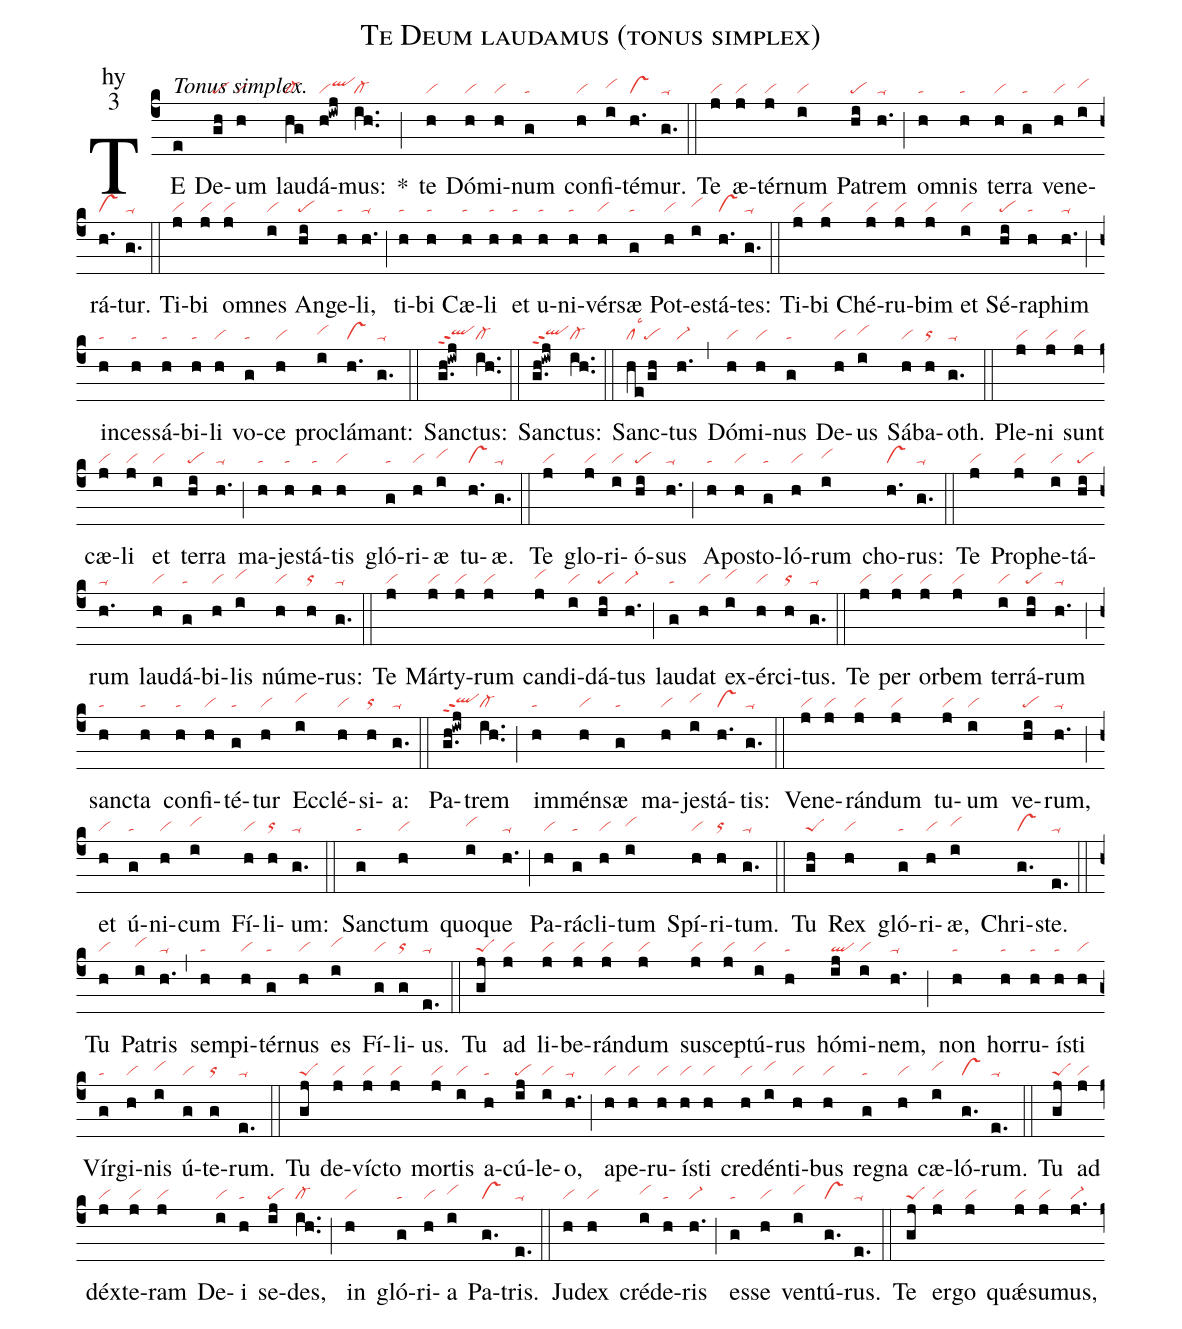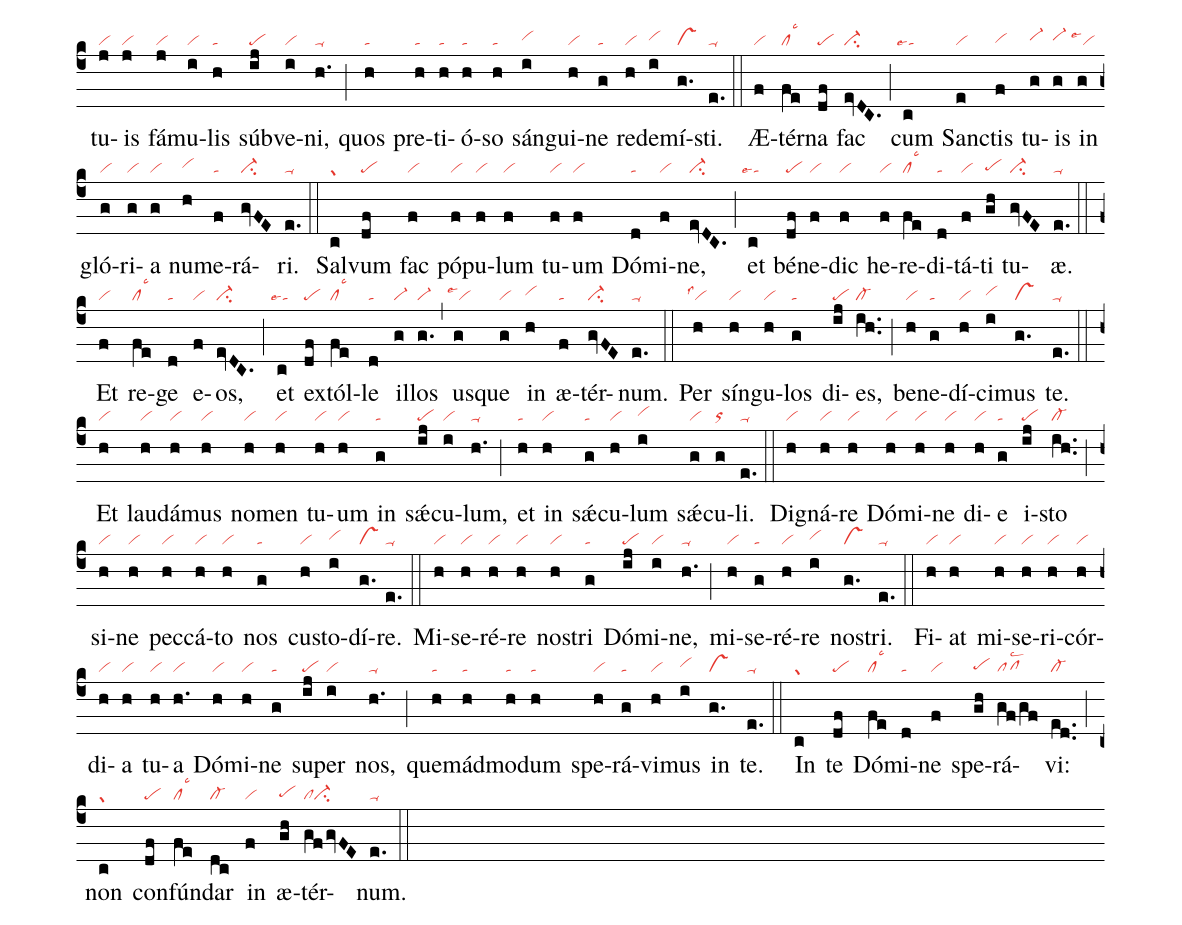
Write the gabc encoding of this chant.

name:Te Deum laudamus (tonus simplex);
office-part:hy;
mode:3;
nabc-lines:1;
%%
(c4) TE([alt:Tonus simplex.]e|ta) De(gh|pe)um(h|vi) lau(hg|cl-)dá(h!iwj|viqlhi)mus:(ih..|cl-) *(;) te(h|vi) Dó(h|vi)mi(h|vi)num(g|ta) con(h|vi)fi(i|vihh)té(h.|vs)mur.(g.|ta-) (::)
Te(j|vi) æ(j|vi)tér(j|vi)num(i|vi) Pa(hi|pe)trem(h.|ta-) (;) om(h|ta)nis(h|ta) ter(h|vi)ra(g|ta) ve(h|vi)ne(i|vihh)rá(h.|vs)tur.(g.|ta-) (::)
Ti(j|vi)bi(j|vi) om(j|vi)nes(i|vi) An(hi|pe)ge(h|ta)li,(h.|ta-) (;) ti(h|ta)bi(h|ta) Cæ(h|ta)li(h|ta) et(h|ta) u(h|ta)ni(h|ta)vér(h|vi)sæ(g|ta) Pot(h|vi)e(i|vihh)stá(h.|vs)tes:(g.|ta-) (::)
Ti(j|vi)bi(j|vi) Ché(j|vi)ru(j|vi)bim(j|vi) et(i|vi) Sé(hi|pe)ra(h|ta)phim(h.|ta-) (;) in(h|ta)ces(h|ta)sá(h|ta)bi(h|ta)li(h|vi) vo(g|ta)ce(h|vi) pro(i|vihh)clá(h.|vs)mant:(g.|ta-) (::)
Sanc(g.h!iwj|qlhhppt2)tus:(ih..|cl-) (::)
Sanc(g.h!iwj|qlhhppt2)tus:(ih..|cl-) (::)
Sanc(he/gh|cllsc3pe)tus(h.|vi-) (,) Dó(h|vi)mi(h|vi)nus(g|ta) De(h|vi)us(i|vihh) Sá(h|vi)ba(h|orhg)oth.(g.|ta-) (::)
Ple(j|vi)ni(j|vi) sunt(j|vi) cæ(j|vi)li(j|vi) et(i|vi) ter(hi|pe)ra(h.|ta-) (;) ma(h|ta)je(h|ta)stá(h|ta)tis(h|vi) gló(g|ta)ri(h|vi)æ(i|vihh) tu(h.|vs)æ.(g.|ta-) (::)
Te(j|vi) glo(j|vi)ri(i|vi)ó(hi|pe)sus(h.|ta-) (;) A(h|ta)po(h|vi)sto(g|ta)ló(h|vi)rum(i|vihh) cho(h.|vs)rus:(g.|ta-) (::)
Te(j|vi) Pro(j|vi)phe(i|vi)tá(hi|pe)rum(h.|ta-) (;|) lau(h|vi)dá(g|ta)bi(h|vi)lis(i|vihh) nú(h|vi)me(h|orhg)rus:(g.|ta-) (::)
Te(j|vi) Már(j|vi)ty(j|vi)rum(j|vi) can(j|vihh)di(i|vi)dá(hi|pe)tus(h.|vi-) (;) lau(g|ta)dat(h|vi) ex(i|vihh)ér(h|vi)ci(h|orhg)tus.(g.|ta-) (::)
Te(j|vi) per(j|vi) or(j|vi)bem(j|vi) ter(i|vi)rá(hi|pe)rum(h.|ta-) (;) sanc(h|ta)ta(h|ta) con(h|ta)fi(h|vi)té(g|ta)tur(h|vi) Ec(i|vihh)clé(h|vi)si(h|orhg)a:(g.|ta-) (::)
Pa(g.h!iwj|qlhhppt2)trem(ih..|cl-) (;) im(h|ta)mén(h|vi)sæ(g|ta) ma(h|vi)je(i|vihh)stá(h.|vs)tis:(g.|ta-) (::)
Ve(j|vi)ne(j|vi)rán(j|vi)dum(j|vi) tu(j|vi)um(i|vi) ve(hi|pe)rum,(h.|ta-) (;) et(h|vi) ú(g|ta)ni(h|vi)cum(i|vihh) Fí(h|vi)li(h|orhg)um:(g.|ta-) (::)
Sanc(g|ta)tum(h|vi) quo(i|vihh)que(h.|ta-) (;) Pa(h|vi)rá(g|ta)cli(h|vi)tum(i|vihh) Spí(h|vi)ri(h|orhg)tum.(g.|ta-) (::)
Tu(gh|peS) Rex(h|vi) gló(g|ta)ri(h|vi)æ,(i|vihh) Chri(g.|vs)ste.(e.|ta-) (::)
Tu(h|vi) Pa(i|vihh)tris(h.|ta-) (,) sem(h|ta)pi(h|vi)tér(g|ta)nus(h|vi) es(i|vihh) Fí(g|vi)li(g|orhg)us.(e.|ta-) (::)
Tu(gj|peS) ad(j|vi) li(j|vi)be(j|vi)rán(j|vi)dum(j|vi) su(j|vi)scep(j|vi)tú(i|vi)rus(h|ta) hó(ij|ql)mi(i|vi)nem,(h.|ta-) (;) non(h|ta) hor(h|ta)ru(h|ta)í(h|ta)sti(h|vi) Vír(g|ta)gi(h|vi)nis(i|vihh) ú(g|vi)te(g|orhg)rum.(e.|ta-) (::)
Tu(gj|peS) de(j|vi)víc(j|vi)to(j|vi) mor(j|vi)tis(i|vi) a(h|ta)cú(ij|pe)le(i|vi)o,(h.|ta-) (;) a(h|vi)pe(h|vi)ru(h|vi)í(h|vi)sti(h|vi) cre(h|vi)dén(i|vihh)ti(h|vi)bus(h|vi) re(g|ta)gna(h|vi) cæ(i|vihh)ló(g.|vs)rum.(e.|ta-) (::)
Tu(gj|peS) ad(j|vi) déx(j|vi)te(j|vi)ram(j|vi) De(i|vi)i(h|ta) se(ij|pe)des,(ih..|cl-) (;) in(h|vi) gló(g|ta)ri(h|vi)a(i|vihh) Pa(g.|vs)tris.(e.|ta-) (::)
Ju(h|vi)dex(h|vi) cré(i|vihh)de(h|ta)ris(h.|vi-) (;) es(g|ta)se(h|vi) ven(i|vihh)tú(g.|vs)rus.(e.|ta-) (::)
Te(gj|peS) er(j|vi)go(j|vi) quǽ(j|vi)su(j|vi)mus,(j.|vi-) tu(j|vi)is(j|vi) fá(j|vi)mu(i|vi)lis(h|ta) súb(ij|pe)ve(i|vi)ni,(h.|ta-) (;) quos(h|ta) pre(h|ta)ti(h|ta)ó(h|ta)so(h|ta) sán(i|vihh)gui(h|vi)ne(g|ta) red(h|vi)e(i|vihh)mí(g.|vs)sti.(e.|ta-) (::)
Æ(f|vi)tér(fe|cllsc3)na(df|pe) fac(evDC.|ci-) (;) cum(c|``talse1) Sanc(e|vi)tis(f|vihg) tu(g|vi-hh)is(g|vi-hh) in(g|``vilse1) gló(g|vi)ri(g|vi)a(g|vi) nu(h|vihh)me(f|ta)rá(gvFE|ci-)ri.(e.|ta-) (::)
Sal(c|gr)vum(df|pe) fac(f|vi) pó(f|vi)pu(f|vi)lum(f|vi) tu(f|vi)um(f|vi) Dó(d|ta)mi(f|vi)ne,(evDC.|ci-) (;) et(c|``talse1) bé(df|pe)ne(f|vi)dic(f|vi) he(f|vi)re(fe|cllsc3)di(d|ta)tá(f|vi)ti(gh|pehg) tu(gvFE|ci-)æ.(e.|ta-) (::)
Et(f|vi) re(fe|cllsc3)ge(d|ta) e(f|vi)os,(evDC.|ci-) (;) et(c|``talse1) ex(df|pe)tól(fe|cllsc3)le(d|ta) il(g|vi-)los(g.|vi-) (,) us(g|``vilse1)que(g|vi) in(h|vihh) æ(f|ta)tér(gvFE|ci-)num.(e.|ta-) (::)
Per(h|``vilss1) sín(h|vi)gu(h|vi)los(g|ta) di(ij|pe)es,(ih..|cl-) (;) be(h|vi)ne(g|ta)dí(h|vi)ci(i|vihh)mus(g.|vs) te.(e.|ta-) (::)
Et(h|vi) lau(h|vi)dá(h|vi)mus(h|vi) no(h|vi)men(h|vi) tu(h|vi)um(h|vi) in(g|ta) sǽ(ij|pe)cu(i|vi)lum,(h.|ta-) (;) et(h|ta) in(h|vi) sǽ(g|ta)cu(h|vi)lum(i|vihh) sǽ(g|vi)cu(g|orhg)li.(e.|ta-) (::)
Di(h|vi)gná(h|vi)re(h|vi) Dó(h|vi)mi(h|vi)ne(h|vi) di(h|vi)e(g|ta) i(ij|pe)sto(ih..|cl-) (;) si(h|vi)ne(h|vi) pec(h|vi)cá(h|vi)to(h|vi) nos(g|ta) cu(h|vi)sto(i|vihh)dí(g.|vs)re.(e.|ta-) (::)
Mi(h|vi)se(h|vi)ré(h|vi)re(h|vi) no(h|vi)stri(g|ta) Dó(ij|pe)mi(i|vi)ne,(h.|ta-) (;) mi(h|vi)se(g|ta)ré(h|vi)re(i|vihh) no(g.|vs)stri.(e.|ta-) (::)
Fi(h|vi)at(h|vi) mi(h|vi)se(h|vi)ri(h|vi)cór(h|vi)di(h|vi)a(h|vi) tu(h|vi)a(h.|vi) Dó(h|vi)mi(h|vi)ne(g|ta) su(ij|pe)per(i|vi) nos,(h.|ta-) (;) quem(h|ta)ád(h|ta)mo(h|ta)dum(h|ta) spe(h|vi)rá(g|ta)vi(h|vi)mus(i|vihh) in(g.|vs) te.(e.|ta-) (::)
In(c|gr) te(df|pe) Dó(fe|cllsc3)mi(d|ta)ne(f|vi) spe(gh|pehg)rá(gf/gf|pflsc2)vi:(ed..|cl-) (;) non(c|gr) con(df|pe)fún(fe|cllsc3)dar(dc|cl-) in(f|vi) æ(gh|pehg)tér(gfgvFE|clci-)num.(e.|ta-) (::)
